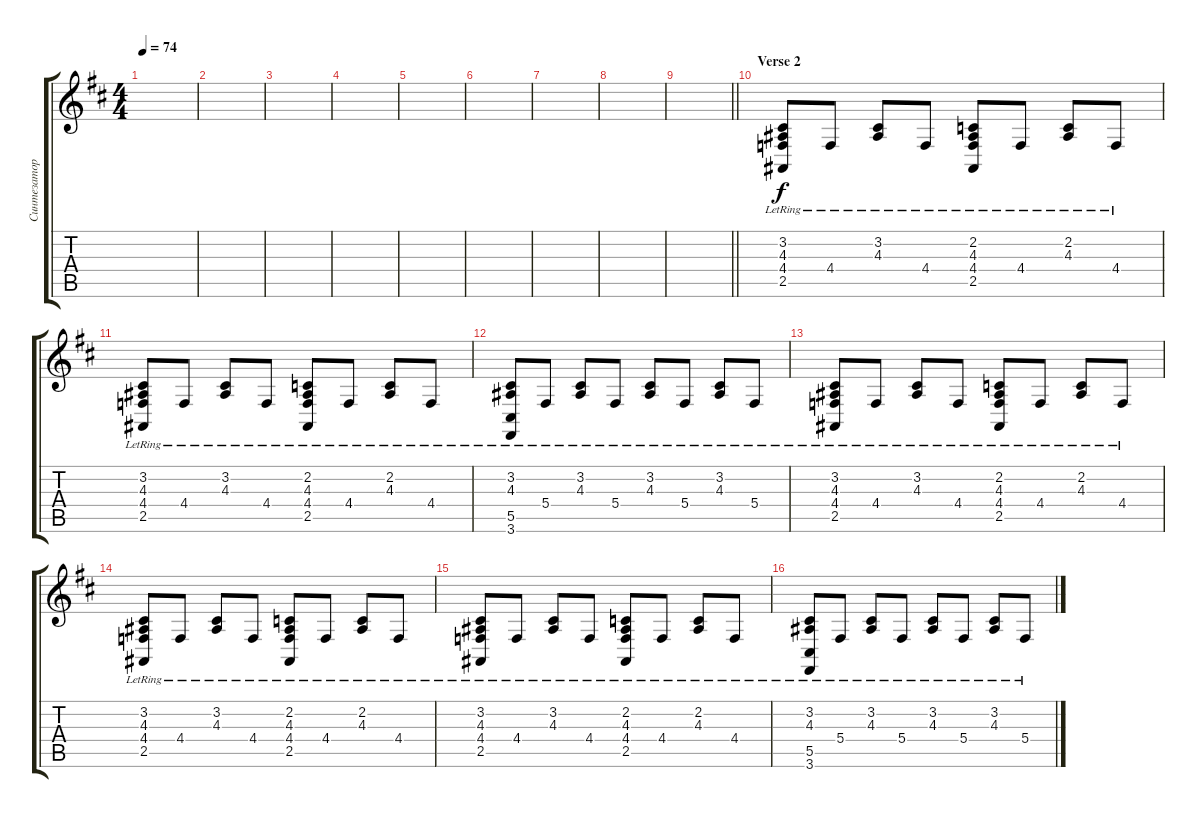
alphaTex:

\track ("Синтезатор 1" "Синтезатор") {instrument brightacousticpiano}
\staff {score tabs}
\tuning (Eb4 Bb3 Gb3 Db3 Ab2 Eb2) {hide}
\ts (4 4)
\tempo 74
\clef g2
\ks bminor
|
|
|
|
|
|
|
|
\barLineRight lightlight
|
\section ("" "Verse 2")
(3.2{lr} 4.3{lr} 4.4 2.5{lr}).8 4.4{lr}.8 (3.2{lr} 4.3{lr}).8 4.4{lr}.8 (2.2{lr} 4.3{lr} 4.4 2.5).8 4.4{lr}.8 (2.2{lr} 4.3{lr}).8 4.4{lr}.8 |
(3.2{lr} 4.3{lr} 4.4 2.5{lr}).8 4.4{lr}.8 (3.2{lr} 4.3{lr}).8 4.4{lr}.8 (2.2{lr} 4.3{lr} 4.4 2.5{lr}).8 4.4{lr}.8 (2.2{lr} 4.3{lr}).8 4.4{lr}.8 |
(3.2{lr} 4.3{lr} 5.5{lr} 3.6{lr}).8 5.4{lr}.8 (3.2{lr} 4.3{lr}).8 5.4{lr}.8 (3.2{lr} 4.3{lr}).8 5.4{lr}.8 (3.2{lr} 4.3{lr}).8 5.4{lr}.8 |
(3.2{lr} 4.3{lr} 4.4 2.5{lr}).8 4.4{lr}.8 (3.2{lr} 4.3{lr}).8 4.4{lr}.8 (2.2{lr} 4.3{lr} 4.4 2.5{lr}).8 4.4{lr}.8 (2.2{lr} 4.3{lr}).8 4.4{lr}.8 |
(3.2{lr} 4.3{lr} 4.4 2.5{lr}).8 4.4{lr}.8 (3.2{lr} 4.3{lr}).8 4.4{lr}.8 (2.2{lr} 4.3{lr} 4.4 2.5{lr}).8 4.4{lr}.8 (2.2{lr} 4.3{lr}).8 4.4{lr}.8 |
(3.2{lr} 4.3{lr} 4.4 2.5{lr}).8 4.4{lr}.8 (3.2{lr} 4.3{lr}).8 4.4{lr}.8 (2.2{lr} 4.3{lr} 4.4 2.5{lr}).8 4.4{lr}.8 (2.2{lr} 4.3{lr}).8 4.4{lr}.8 |
(3.2{lr} 4.3{lr} 5.5{lr} 3.6{lr}).8 5.4{lr}.8 (3.2{lr} 4.3{lr}).8 5.4{lr}.8 (3.2{lr} 4.3{lr}).8 5.4{lr}.8 (3.2{lr} 4.3{lr}).8 5.4{lr}.8
